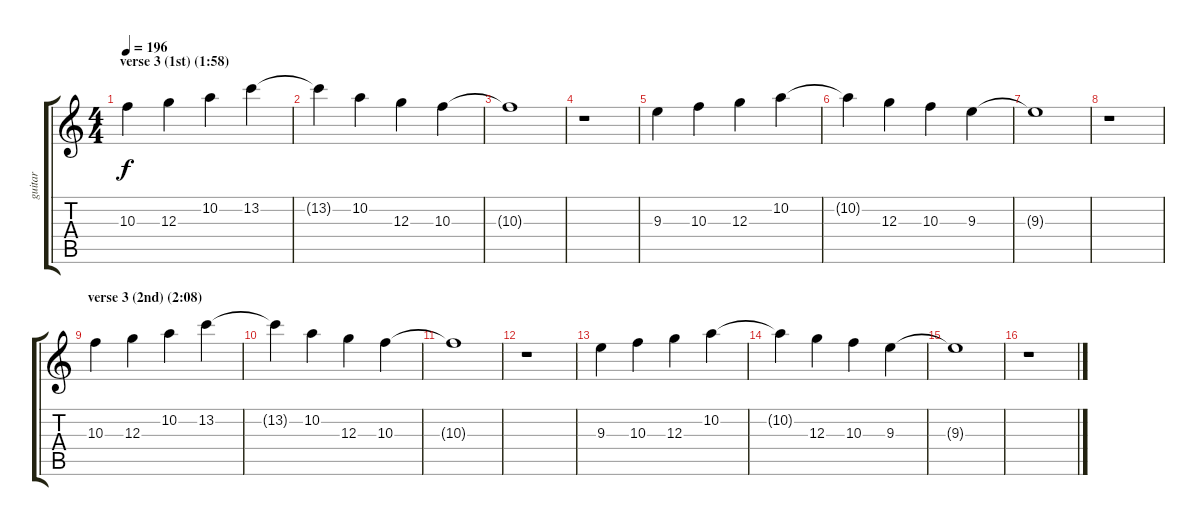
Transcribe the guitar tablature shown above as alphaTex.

\track ("guitar" "guitar") {instrument electricguitarclean}
\staff {score tabs}
\tuning (E4 B3 G3 D3 A2 E2) {hide}
\ts (4 4)
\section ("" "verse 3 (1st) (1:58)")
\tempo 196
\clef g2
\ks c
10.3.4{dy f} 12.3.4 10.2.4 13.2.4 |
13.2{t}.4 10.2.4 12.3.4 10.3.4 |
10.3{t}.1 |
r.1 |
9.3.4 10.3.4 12.3.4 10.2.4 |
10.2{t}.4 12.3.4 10.3.4 9.3.4 |
9.3{t}.1 |
r.1 |
\section ("" "verse 3 (2nd) (2:08)")
10.3.4 12.3.4 10.2.4 13.2.4 |
13.2{t}.4 10.2.4 12.3.4 10.3.4 |
10.3{t}.1 |
r.1 |
9.3.4 10.3.4 12.3.4 10.2.4 |
10.2{t}.4 12.3.4 10.3.4 9.3.4 |
9.3{t}.1 |
r.1
